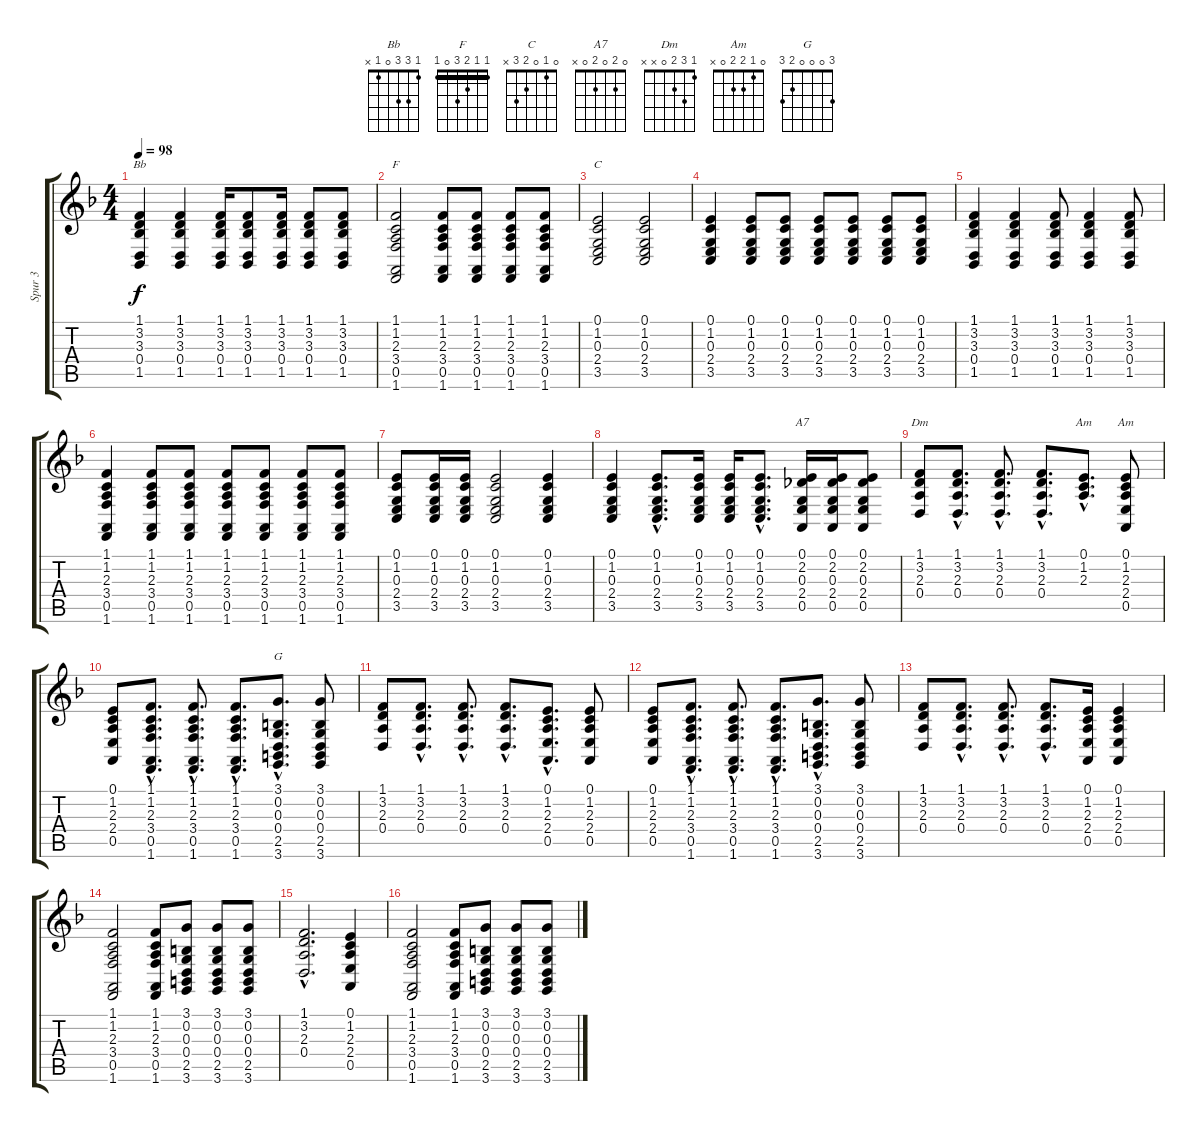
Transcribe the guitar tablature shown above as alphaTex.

\track ("Spur 3" "Spur 3") {instrument choiraahs}
\staff {score tabs}
\tuning (E4 B3 G3 D3 A2 E2) {hide}
\chord ("Bb" 1 3 3 0 1 x)
\chord ("F" 1 1 2 3 0 1) {barre 1}
\chord ("C" 0 1 0 2 3 x)
\chord ("A7" 0 2 0 2 0 x)
\chord ("Dm" 1 3 2 0 x x)
\chord ("Am" 0 1 2 x x x)
\chord ("Am" 0 1 2 2 0 x)
\chord ("G" 3 0 0 0 2 3)
\ts (4 4)
\tempo 98
\clef g2
\ks dminor
(1.1 3.2 3.3 0.4 1.5).4{ch "Bb" dy f} (1.1 3.2 3.3 0.4 1.5).4 (1.1 3.2 3.3 0.4 1.5).16 (1.1 3.2 3.3 0.4 1.5).8 (1.1 3.2 3.3 0.4 1.5).16 (1.1 3.2 3.3 0.4 1.5).8 (1.1 3.2 3.3 0.4 1.5).8 |
(1.1 1.2 2.3 3.4 0.5 1.6).2{ch "F"} (1.1 1.2 2.3 3.4 0.5 1.6).8 (1.1 1.2 2.3 3.4 0.5 1.6).8 (1.1 1.2 2.3 3.4 0.5 1.6).8 (1.1 1.2 2.3 3.4 0.5 1.6).8 |
(0.1 1.2 0.3 2.4 3.5).2{ch "C"} (0.1 1.2 0.3 2.4 3.5).2 |
(0.1 1.2 0.3 2.4 3.5).4 (0.1 1.2 0.3 2.4 3.5).8 (0.1 1.2 0.3 2.4 3.5).8 (0.1 1.2 0.3 2.4 3.5).8 (0.1 1.2 0.3 2.4 3.5).8 (0.1 1.2 0.3 2.4 3.5).8 (0.1 1.2 0.3 2.4 3.5).8 |
(1.1 3.2 3.3 0.4 1.5).4 (1.1 3.2 3.3 0.4 1.5).4 (1.1 3.2 3.3 0.4 1.5).8 (1.1 3.2 3.3 0.4 1.5).4 (1.1 3.2 3.3 0.4 1.5).8 |
(1.1 1.2 2.3 3.4 0.5 1.6).4 (1.1 1.2 2.3 3.4 0.5 1.6).8 (1.1 1.2 2.3 3.4 0.5 1.6).8 (1.1 1.2 2.3 3.4 0.5 1.6).8 (1.1 1.2 2.3 3.4 0.5 1.6).8 (1.1 1.2 2.3 3.4 0.5 1.6).8 (1.1 1.2 2.3 3.4 0.5 1.6).8 |
(0.1 1.2 0.3 2.4 3.5).8 (0.1 1.2 0.3 2.4 3.5).16 (0.1 1.2 0.3 2.4 3.5).16 (0.1 1.2 0.3 2.4 3.5).2 (0.1 1.2 0.3 2.4 3.5).4 |
(0.1 1.2 0.3 2.4 3.5).4 (0.1{hac} 1.2{hac} 0.3{hac} 2.4{hac} 3.5{hac}).8{d} (0.1 1.2 0.3 2.4 3.5).16 (0.1 1.2 0.3 2.4 3.5).16 (0.1{hac} 1.2{hac} 0.3{hac} 2.4{hac} 3.5{hac}).8{d} (0.1 2.2 0.3 2.4 0.5).16{ch "A7"} (0.1 2.2 0.3 2.4 0.5).16 (0.1 2.2 0.3 2.4 0.5).8 |
(1.1 3.2 2.3 0.4).8{ch "Dm"} (1.1{hac} 3.2{hac} 2.3{hac} 0.4{hac}).8{d} (1.1{hac} 3.2{hac} 2.3{hac} 0.4{hac}).8{d} (1.1{hac} 3.2{hac} 2.3{hac} 0.4{hac}).8{d} (0.1{hac} 1.2{hac} 2.3{hac}).8{d ch "Am"} (0.1 1.2 2.3 2.4 0.5).8{ch "Am"} |
(0.1 1.2 2.3 2.4 0.5).8 (1.1{hac} 1.2{hac} 2.3{hac} 3.4{hac} 0.5{hac} 1.6{hac}).8{d} (1.1{hac} 1.2{hac} 2.3{hac} 3.4{hac} 0.5{hac} 1.6{hac}).8{d} (1.1{hac} 1.2{hac} 2.3{hac} 3.4{hac} 0.5{hac} 1.6{hac}).8{d} (3.1{hac} 0.2{hac} 0.3{hac} 0.4{hac} 2.5{hac} 3.6{hac}).8{d ch "G"} (3.1 0.2 0.3 0.4 2.5 3.6).8 |
(1.1 3.2 2.3 0.4).8 (1.1{hac} 3.2{hac} 2.3{hac} 0.4{hac}).8{d} (1.1{hac} 3.2{hac} 2.3{hac} 0.4{hac}).8{d} (1.1{hac} 3.2{hac} 2.3{hac} 0.4{hac}).8{d} (0.1{hac} 1.2{hac} 2.3{hac} 2.4{hac} 0.5{hac}).8{d} (0.1 1.2 2.3 2.4 0.5).8 |
(0.1 1.2 2.3 2.4 0.5).8 (1.1{hac} 1.2{hac} 2.3{hac} 3.4{hac} 0.5{hac} 1.6{hac}).8{d} (1.1{hac} 1.2{hac} 2.3{hac} 3.4{hac} 0.5{hac} 1.6{hac}).8{d} (1.1{hac} 1.2{hac} 2.3{hac} 3.4{hac} 0.5{hac} 1.6{hac}).8{d} (3.1{hac} 0.2{hac} 0.3{hac} 0.4{hac} 2.5{hac} 3.6{hac}).8{d} (3.1 0.2 0.3 0.4 2.5 3.6).8 |
(1.1 3.2 2.3 0.4).8 (1.1{hac} 3.2{hac} 2.3{hac} 0.4{hac}).8{d} (1.1{hac} 3.2{hac} 2.3{hac} 0.4{hac}).8{d} (1.1{hac} 3.2{hac} 2.3{hac} 0.4{hac}).8{d} (0.1 1.2 2.3 2.4 0.5).16 (0.1 1.2 2.3 2.4 0.5).4 |
(1.1 1.2 2.3 3.4 0.5 1.6).2 (1.1 1.2 2.3 3.4 0.5 1.6).8 (3.1 0.2 0.3 0.4 2.5 3.6).8 (3.1 0.2 0.3 0.4 2.5 3.6).8 (3.1 0.2 0.3 0.4 2.5 3.6).8 |
(1.1{hac} 3.2{hac} 2.3{hac} 0.4{hac}).2{d} (0.1 1.2 2.3 2.4 0.5).4 |
(1.1 1.2 2.3 3.4 0.5 1.6).2 (1.1 1.2 2.3 3.4 0.5 1.6).8 (3.1 0.2 0.3 0.4 2.5 3.6).8 (3.1 0.2 0.3 0.4 2.5 3.6).8 (3.1 0.2 0.3 0.4 2.5 3.6).8
